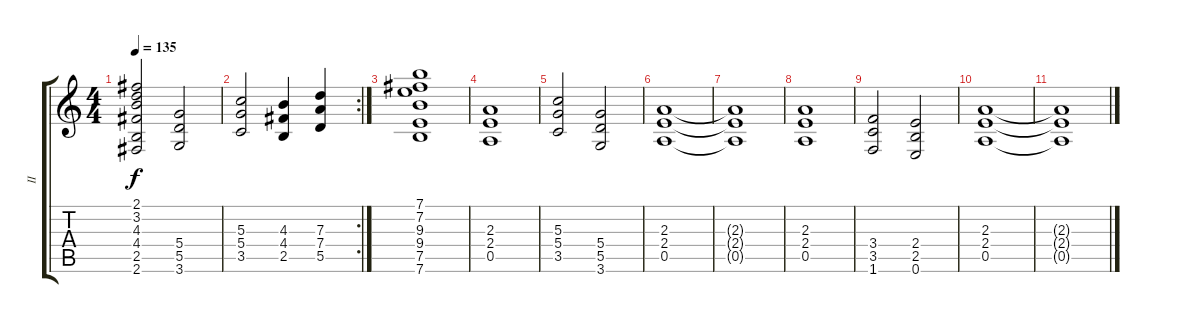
\track ("II" "II") {instrument distortionguitar}
\staff {score tabs}
\tuning (E4 B3 G3 D3 A2 E2) {hide}
\ts (4 4)
\tempo 135
\clef g2
\ks c
(2.1 3.2 4.3 4.4 2.5 2.6).2{dy f} (5.4 5.5 3.6).2 |
\rc 2
(5.3 5.4 3.5).2 (4.3 4.4 2.5).4 (7.3 7.4 5.5).4 |
(7.1 7.2 9.3 9.4 7.5 7.6).1 |
(2.3 2.4 0.5).1 |
(5.3 5.4 3.5).2 (5.4 5.5 3.6).2 |
(2.3 2.4 0.5).1 |
(2.3{t} 2.4{t} 0.5{t}).1 |
(2.3 2.4 0.5).1 |
(3.4 3.5 1.6).2 (2.4 2.5 0.6).2 |
(2.3 2.4 0.5).1 |
(2.3{t} 2.4{t} 0.5{t}).1
